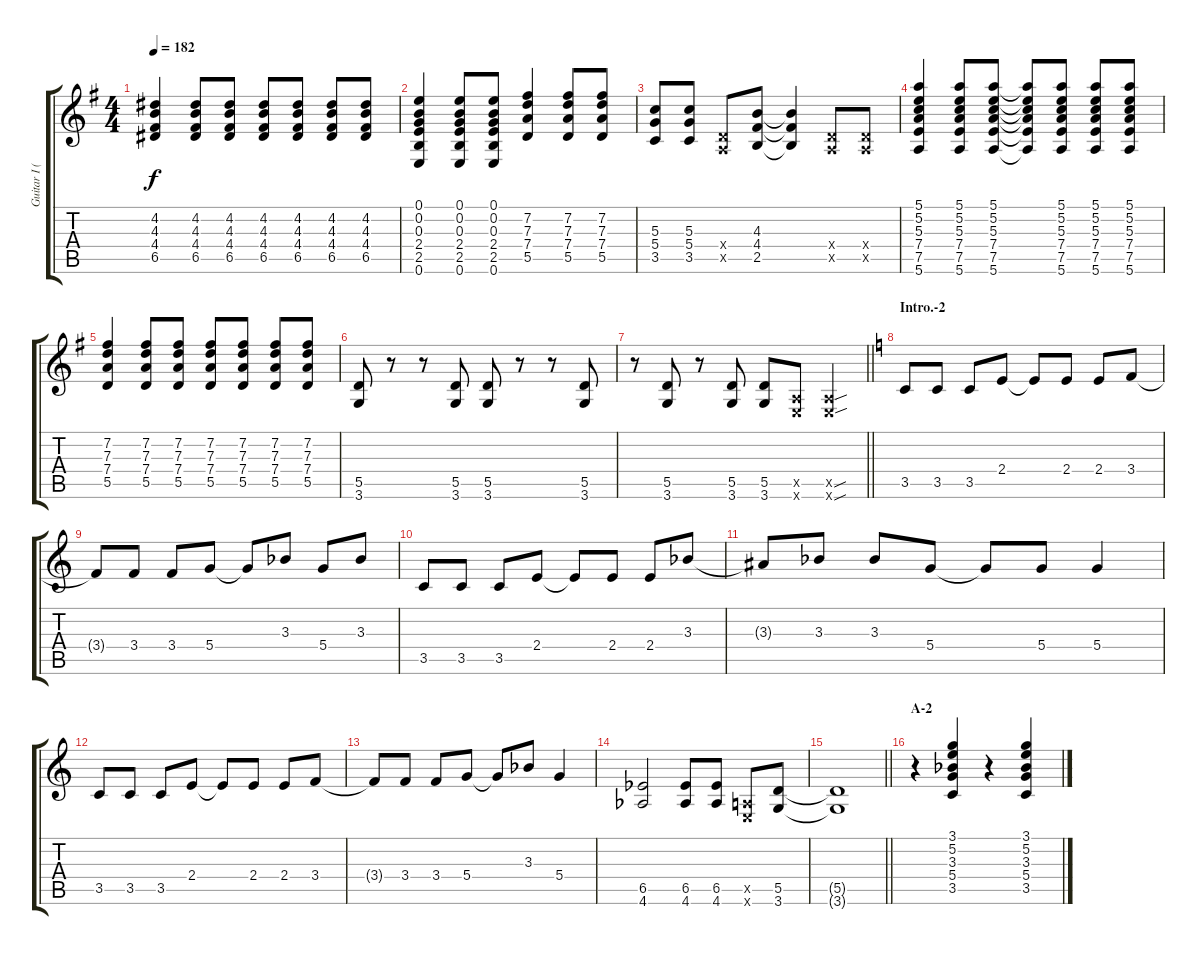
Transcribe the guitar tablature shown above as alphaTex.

\track ("Guitar I (Hirasawa Yui)" "Guitar I (") {instrument overdrivenguitar}
\staff {score tabs}
\tuning (E4 B3 G3 D3 A2 E2) {hide}
\ts (4 4)
\tempo 182
\clef g2
\ks g
(4.2 4.3 4.4 6.5).4{dy f} (4.2 4.3 4.4 6.5).8 (4.2 4.3 4.4 6.5).8 (4.2 4.3 4.4 6.5).8 (4.2 4.3 4.4 6.5).8 (4.2 4.3 4.4 6.5).8 (4.2 4.3 4.4 6.5).8 |
(0.1 0.2 0.3 2.4 2.5 0.6).4 (0.1 0.2 0.3 2.4 2.5 0.6).8 (0.1 0.2 0.3 2.4 2.5 0.6).8 (7.2 7.3 7.4 5.5).4 (7.2 7.3 7.4 5.5).8 (7.2 7.3 7.4 5.5).8 |
(5.3 5.4 3.5).8 (5.3 5.4 3.5).8 (0.4{x} 0.5{x}).8 (4.3 4.4 2.5).8 (4.3{t} 4.4{t} 2.5{t}).4 (0.4{x} 0.5{x}).8 (0.4{x} 0.5{x}).8 |
(5.1 5.2 5.3 7.4 7.5 5.6).4 (5.1 5.2 5.3 7.4 7.5 5.6).8 (5.1 5.2 5.3 7.4 7.5 5.6).8 (5.1{t} 5.2{t} 5.3{t} 7.4{t} 7.5{t} 5.6{t}).8 (5.1 5.2 5.3 7.4 7.5 5.6).8 (5.1 5.2 5.3 7.4 7.5 5.6).8 (5.1 5.2 5.3 7.4 7.5 5.6).8 |
(7.2 7.3 7.4 5.5).4 (7.2 7.3 7.4 5.5).8 (7.2 7.3 7.4 5.5).8 (7.2 7.3 7.4 5.5).8 (7.2 7.3 7.4 5.5).8 (7.2 7.3 7.4 5.5).8 (7.2 7.3 7.4 5.5).8 |
(5.5 3.6).8 r.8 r.8 (5.5 3.6).8 (5.5 3.6).8 r.8 r.8 (5.5 3.6).8 |
\barLineRight lightlight
r.8 (5.5 3.6).8 r.8 (5.5 3.6).8 (5.5 3.6).8 (0.5{x} 0.6{x}).8 (0.5{sou x} 0.6{sou x}).4 |
\section ("" "Intro.-2")
\ks c
3.5.8 3.5.8 3.5.8 2.4.8 2.4{t}.8 2.4.8 2.4.8 3.4.8 |
3.4{t}.8 3.4.8 3.4.8 5.4.8 5.4{t}.8 3.3{acc b}.8 5.4.8 3.3{acc b}.8 |
3.5.8 3.5.8 3.5.8 2.4.8 2.4{t}.8 2.4.8 2.4.8 3.3{acc b}.8 |
3.3{t}.8 3.3{acc b}.8 3.3{acc b}.8 5.4.8 5.4{t}.8 5.4.8 5.4.4 |
3.5.8 3.5.8 3.5.8 2.4.8 2.4{t}.8 2.4.8 2.4.8 3.4.8 |
3.4{t}.8 3.4.8 3.4.8 5.4.8 5.4{t}.8 3.3{acc b}.8 5.4.4 |
(6.5{acc b} 4.6{acc b}).2 (6.5{acc b} 4.6{acc b}).8 (6.5{acc b} 4.6{acc b}).8 (0.5{x} 0.6{x}).8 (5.5 3.6).8 |
\barLineRight lightlight
(5.5{t} 3.6{t}).1 |
\section ("" "A-2")
r.4 (3.1 5.2 3.3{acc b} 5.4 3.5).4 r.4 (3.1 5.2 3.3{acc b} 5.4 3.5).4
